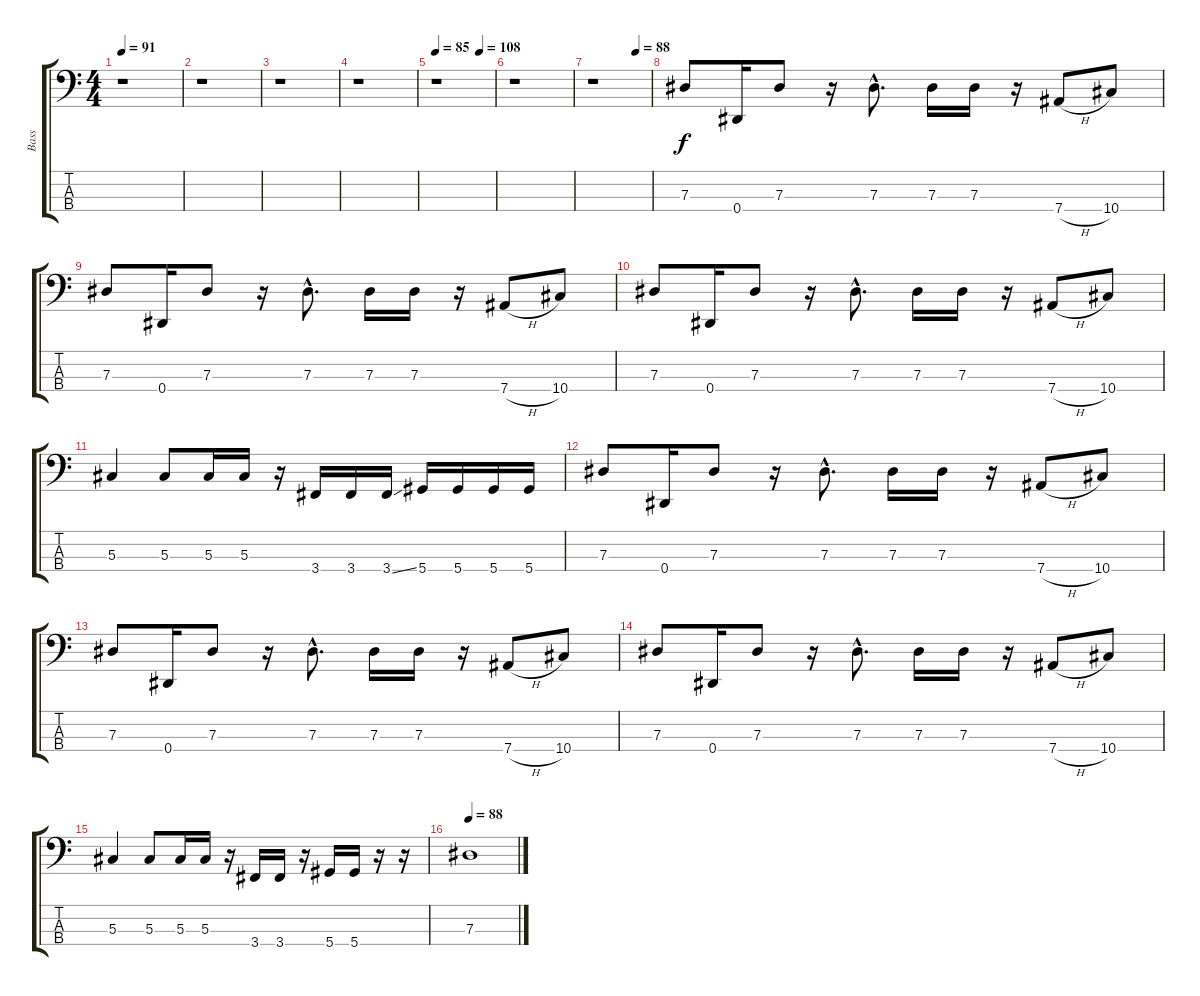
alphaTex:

\track ("Bass" "Bass") {instrument electricbassfinger}
\staff {score tabs}
\tuning (Gb2 Db2 Ab1 Eb1) {hide}
\ts (4 4)
\tempo 91
\tempo 108
\tempo 91
\clef f4
\ks c
r.1{dy f instrument electricbassfinger} |
r.1 |
r.1 |
r.1 |
\tempo 85
\tempo (108 0.75)
r.1 |
r.1 |
\tempo (88 0.75)
r.1 |
7.3.8 0.4.16 7.3.8 r.16 7.3{hac}.8{d} 7.3.16 7.3.16 r.16 7.4{h}.8 10.4.8 |
7.3.8 0.4.16 7.3.8 r.16 7.3{hac}.8{d} 7.3.16 7.3.16 r.16 7.4{h}.8 10.4.8 |
7.3.8 0.4.16 7.3.8 r.16 7.3{hac}.8{d} 7.3.16 7.3.16 r.16 7.4{h}.8 10.4.8 |
5.3.4 5.3.8 5.3.16 5.3.16 r.16 3.4.16 3.4.16 3.4{ss}.16 5.4.16 5.4.16 5.4.16 5.4.16 |
7.3.8 0.4.16 7.3.8 r.16 7.3{hac}.8{d} 7.3.16 7.3.16 r.16 7.4{h}.8 10.4.8 |
7.3.8 0.4.16 7.3.8 r.16 7.3{hac}.8{d} 7.3.16 7.3.16 r.16 7.4{h}.8 10.4.8 |
7.3.8 0.4.16 7.3.8 r.16 7.3{hac}.8{d} 7.3.16 7.3.16 r.16 7.4{h}.8 10.4.8 |
5.3.4 5.3.8 5.3.16 5.3.16 r.16 3.4.16 3.4.16 r.16 5.4.16 5.4.16 r.16 r.16 |
\tempo 88
7.3.1
